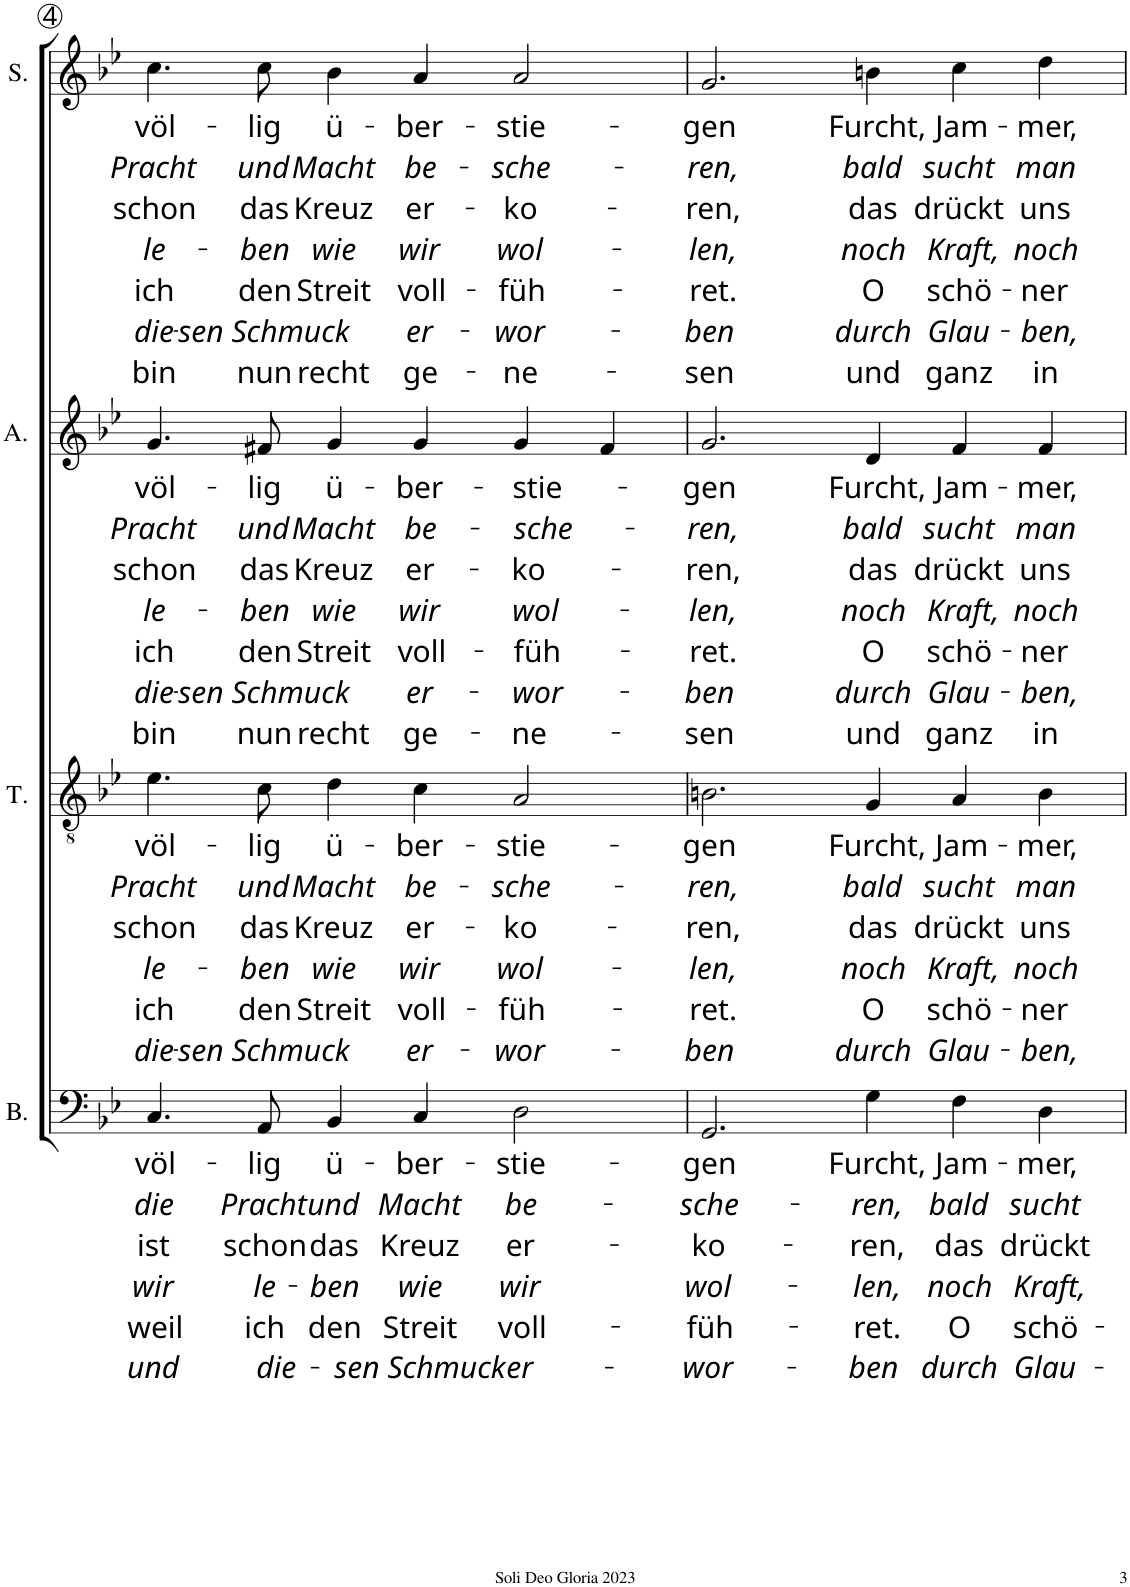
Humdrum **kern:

**kern	**text	**text	**text	**text	**text	**text	**kern	**text	**text	**text	**text	**text	**text	**kern	**text	**text	**text	**text	**text	**text	**text	**kern	**text	**text	**text	**text	**text	**text	**text
*part4	*part4	*part4	*part4	*part4	*part4	*part4	*part3	*part3	*part3	*part3	*part3	*part3	*part3	*part2	*part2	*part2	*part2	*part2	*part2	*part2	*part2	*part1	*part1	*part1	*part1	*part1	*part1	*part1	*part1
*staff4	*staff4	*staff4	*staff4	*staff4	*staff4	*staff4	*staff3	*staff3	*staff3	*staff3	*staff3	*staff3	*staff3	*staff2	*staff2	*staff2	*staff2	*staff2	*staff2	*staff2	*staff2	*staff1	*staff1	*staff1	*staff1	*staff1	*staff1	*staff1	*staff1
*I"Bass	*	*	*	*	*	*	*I"Tenor	*	*	*	*	*	*	*I"Alto	*	*	*	*	*	*	*	*I"Soprano	*	*	*	*	*	*	*
*I'B.	*	*	*	*	*	*	*I'T.	*	*	*	*	*	*	*I'A.	*	*	*	*	*	*	*	*I'S.	*	*	*	*	*	*	*
!!LO:PB:g=z
*clefF4	*	*	*	*	*	*	*clefGv2	*	*	*	*	*	*	*clefG2	*	*	*	*	*	*	*	*clefG2	*	*	*	*	*	*	*
*k[b-e-]	*	*	*	*	*	*	*k[b-e-]	*	*	*	*	*	*	*k[b-e-]	*	*	*	*	*	*	*	*k[b-e-]	*	*	*	*	*	*	*
*M6/4	*	*	*	*	*	*	*M6/4	*	*	*	*	*	*	*M6/4	*	*	*	*	*	*	*	*M6/4	*	*	*	*	*	*	*
=4	=4	=4	=4	=4	=4	=4	=4	=4	=4	=4	=4	=4	=4	=4	=4	=4	=4	=4	=4	=4	=4	=4	=4	=4	=4	=4	=4	=4	=4
!	!LO:LY:b	!LO:LY:b	!LO:LY:b	!LO:LY:b	!LO:LY:b	!LO:LY:b	!	!LO:LY:b	!LO:LY:b	!LO:LY:b	!LO:LY:b	!LO:LY:b	!LO:LY:b	!	!LO:LY:b	!LO:LY:b	!LO:LY:b	!LO:LY:b	!LO:LY:b	!LO:LY:b	!LO:LY:b	!	!LO:LY:b	!LO:LY:b	!LO:LY:b	!LO:LY:b	!LO:LY:b	!LO:LY:b	!LO:LY:b
4.C/	völ-	die	ist	wir	weil	und	4.e-\	völ-	Pracht	schon	le-	ich	die-	4.g/	völ-	Pracht	schon	le-	ich	die-	bin	4.cc\	völ-	Pracht	schon	le-	ich	die-	bin
!	!LO:LY:b	!LO:LY:b	!LO:LY:b	!LO:LY:b	!LO:LY:b	!LO:LY:b	!	!LO:LY:b	!LO:LY:b	!LO:LY:b	!LO:LY:b	!LO:LY:b	!LO:LY:b	!	!LO:LY:b	!LO:LY:b	!LO:LY:b	!LO:LY:b	!LO:LY:b	!LO:LY:b	!LO:LY:b	!	!LO:LY:b	!LO:LY:b	!LO:LY:b	!LO:LY:b	!LO:LY:b	!LO:LY:b	!LO:LY:b
8AA/	-lig	Pracht	schon	le-	ich	die-	8c\	-lig	und	das	-ben	den	sen Schmuck	8f#X/	-lig	und	das	-ben	den	sen Schmuck	nun	8cc\	-lig	und	das	-ben	den	sen Schmuck	nun
!	!LO:LY:b	!LO:LY:b	!LO:LY:b	!LO:LY:b	!LO:LY:b	!	!	!LO:LY:b	!LO:LY:b	!LO:LY:b	!LO:LY:b	!LO:LY:b	!	!	!LO:LY:b	!LO:LY:b	!LO:LY:b	!LO:LY:b	!LO:LY:b	!	!LO:LY:b	!	!LO:LY:b	!LO:LY:b	!LO:LY:b	!LO:LY:b	!LO:LY:b	!	!LO:LY:b
4BB-/	ü-	und	das	-ben	den	.	4d\	ü-	Macht	Kreuz	wie	Streit	.	4g/	ü-	Macht	Kreuz	wie	Streit	.	recht	4b-\	ü-	Macht	Kreuz	wie	Streit	.	recht
!	!LO:LY:b	!LO:LY:b	!LO:LY:b	!LO:LY:b	!LO:LY:b	!LO:LY:b	!	!LO:LY:b	!LO:LY:b	!LO:LY:b	!LO:LY:b	!LO:LY:b	!LO:LY:b	!	!LO:LY:b	!LO:LY:b	!LO:LY:b	!LO:LY:b	!LO:LY:b	!LO:LY:b	!LO:LY:b	!	!LO:LY:b	!LO:LY:b	!LO:LY:b	!LO:LY:b	!LO:LY:b	!LO:LY:b	!LO:LY:b
4C/	-ber-	Macht	Kreuz	wie	Streit	sen Schmuck	4c\	-ber-	be-	er-	wir	voll-	er-	4g/	-ber-	be-	er-	wir	voll-	er-	ge-	4a/	-ber-	be-	er-	wir	voll-	er-	ge-
!	!LO:LY:b	!LO:LY:b	!LO:LY:b	!LO:LY:b	!LO:LY:b	!LO:LY:b	!	!LO:LY:b	!LO:LY:b	!LO:LY:b	!LO:LY:b	!LO:LY:b	!LO:LY:b	!	!LO:LY:b	!LO:LY:b	!LO:LY:b	!LO:LY:b	!LO:LY:b	!LO:LY:b	!LO:LY:b	!	!LO:LY:b	!LO:LY:b	!LO:LY:b	!LO:LY:b	!LO:LY:b	!LO:LY:b	!LO:LY:b
2D\	-stie-	be-	er-	wir	voll-	er-	2A/	-stie-	-sche-	-ko-	wol-	-füh-	-wor-	4g/	-stie-	-sche-	-ko-	wol-	-füh-	-wor-	-ne-	2a/	-stie-	-sche-	-ko-	wol-	-füh-	-wor-	-ne-
.	.	.	.	.	.	.	.	.	.	.	.	.	.	4f#/	.	.	.	.	.	.	.	.	.	.	.	.	.	.	.
=5	=5	=5	=5	=5	=5	=5	=5	=5	=5	=5	=5	=5	=5	=5	=5	=5	=5	=5	=5	=5	=5	=5	=5	=5	=5	=5	=5	=5	=5
!	!LO:LY:b	!LO:LY:b	!LO:LY:b	!LO:LY:b	!LO:LY:b	!LO:LY:b	!	!LO:LY:b	!LO:LY:b	!LO:LY:b	!LO:LY:b	!LO:LY:b	!LO:LY:b	!	!LO:LY:b	!LO:LY:b	!LO:LY:b	!LO:LY:b	!LO:LY:b	!LO:LY:b	!LO:LY:b	!	!LO:LY:b	!LO:LY:b	!LO:LY:b	!LO:LY:b	!LO:LY:b	!LO:LY:b	!LO:LY:b
2.GG/	-gen	-sche-	-ko-	wol-	-füh-	-wor-	2.Bn\	-gen	-ren,	-ren,	-len,	-ret.	-ben	2.g/	-gen	-ren,	-ren,	-len,	-ret.	-ben	-sen	2.g/	-gen	-ren,	-ren,	-len,	-ret.	-ben	-sen
!	!LO:LY:b	!LO:LY:b	!LO:LY:b	!LO:LY:b	!LO:LY:b	!LO:LY:b	!	!LO:LY:b	!LO:LY:b	!LO:LY:b	!LO:LY:b	!LO:LY:b	!LO:LY:b	!	!LO:LY:b	!LO:LY:b	!LO:LY:b	!LO:LY:b	!LO:LY:b	!LO:LY:b	!LO:LY:b	!	!LO:LY:b	!LO:LY:b	!LO:LY:b	!LO:LY:b	!LO:LY:b	!LO:LY:b	!LO:LY:b
4G\	Furcht,	-ren,	-ren,	-len,	-ret.	-ben	4G/	Furcht,	bald	das	noch	O	durch	4d/	Furcht,	bald	das	noch	O	durch	und	4bn\	Furcht,	bald	das	noch	O	durch	und
!	!LO:LY:b	!LO:LY:b	!LO:LY:b	!LO:LY:b	!LO:LY:b	!LO:LY:b	!	!LO:LY:b	!LO:LY:b	!LO:LY:b	!LO:LY:b	!LO:LY:b	!LO:LY:b	!	!LO:LY:b	!LO:LY:b	!LO:LY:b	!LO:LY:b	!LO:LY:b	!LO:LY:b	!LO:LY:b	!	!LO:LY:b	!LO:LY:b	!LO:LY:b	!LO:LY:b	!LO:LY:b	!LO:LY:b	!LO:LY:b
4F\	Jam-	bald	das	noch	O	durch	4A/	Jam-	sucht	drückt	Kraft,	schö-	Glau-	4f/	Jam-	sucht	drückt	Kraft,	schö-	Glau-	ganz	4cc\	Jam-	sucht	drückt	Kraft,	schö-	Glau-	ganz
!	!LO:LY:b	!LO:LY:b	!LO:LY:b	!LO:LY:b	!LO:LY:b	!LO:LY:b	!	!LO:LY:b	!LO:LY:b	!LO:LY:b	!LO:LY:b	!LO:LY:b	!LO:LY:b	!	!LO:LY:b	!LO:LY:b	!LO:LY:b	!LO:LY:b	!LO:LY:b	!LO:LY:b	!LO:LY:b	!	!LO:LY:b	!LO:LY:b	!LO:LY:b	!LO:LY:b	!LO:LY:b	!LO:LY:b	!LO:LY:b
4D\	-mer,	sucht	drückt	Kraft,	schö-	Glau-	4B\	-mer,	man	uns	noch	-ner	-ben,	4f/	-mer,	man	uns	noch	-ner	-ben,	in	4dd\	-mer,	man	uns	noch	-ner	-ben,	in
=	=	=	=	=	=	=	=	=	=	=	=	=	=	=	=	=	=	=	=	=	=	=	=	=	=	=	=	=	=
*-	*-	*-	*-	*-	*-	*-	*-	*-	*-	*-	*-	*-	*-	*-	*-	*-	*-	*-	*-	*-	*-	*-	*-	*-	*-	*-	*-	*-	*-
